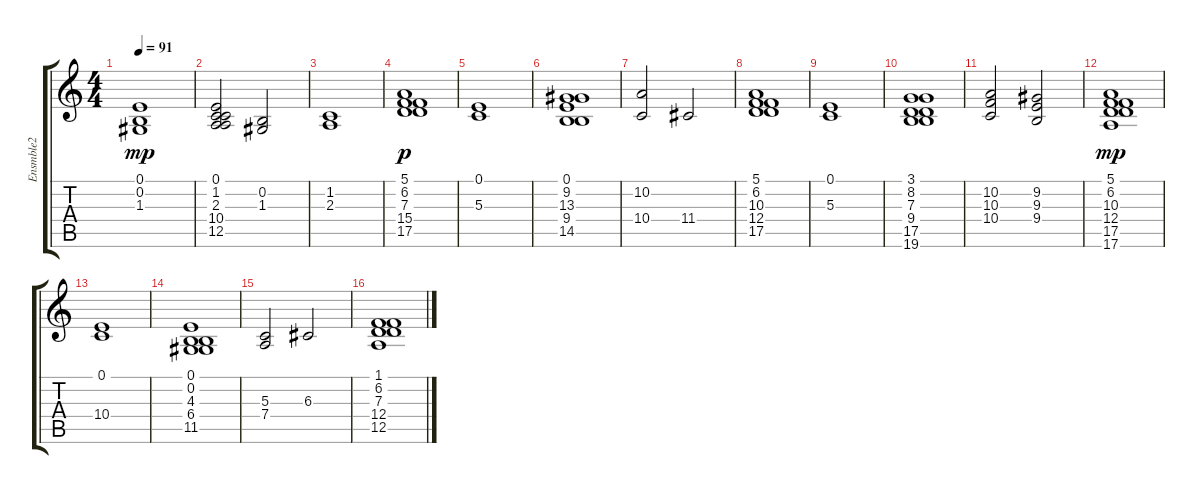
\track ("Ensmble2" "Ensmble2") {instrument stringensemble2}
\staff {score tabs}
\tuning (E4 B3 G3 D3 A2 E2) {hide}
\ts (4 4)
\tempo 91
\clef g2
\ks c
(0.1 0.2 1.3).1{dy mp} |
(0.1 1.2 2.3 10.4 12.5).2 (0.2 1.3).2 |
(1.2 2.3).1 |
(5.1 6.2 7.3 15.4 17.5).1{dy p} |
(0.1 5.3).1 |
(0.1 9.2 13.3 9.4 14.5).1 |
(10.2 10.4).2 11.4.2 |
(5.1 6.2 10.3 12.4 17.5).1 |
(0.1 5.3).1 |
(3.1 8.2 7.3 9.4 17.5 19.6).1 |
(10.2 10.3 10.4).2 (9.2 9.3 9.4).2 |
(5.1 6.2 10.3 12.4 17.5 17.6).1{dy mp} |
(0.1 10.4).1 |
(0.1 0.2 4.3 6.4 11.5).1 |
(5.3 7.4).2 6.3.2 |
(1.1 6.2 7.3 12.4 12.5).1
